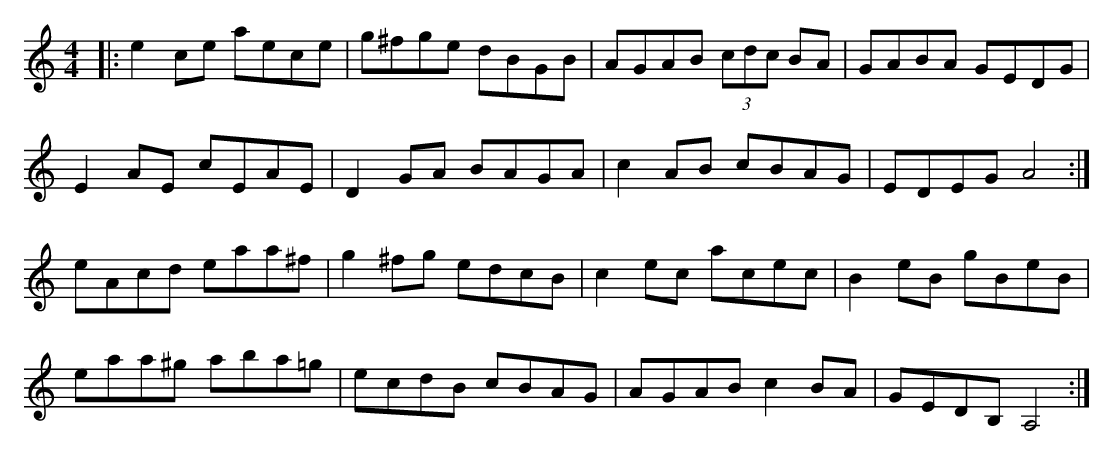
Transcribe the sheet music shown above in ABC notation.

X:1
M:4/4
K:Amin
|:e2 ce aece|g^fge dBGB|AGAB (3cdc BA|GABA GEDG|
E2 AE cEAE|D2 GA BAGA|c2 AB cBAG|EDEG A4:|
eAcd eaa^f|g2^fg edcB|c2 ec acec|B2 eB gBeB|
eaa^g aba=g|ecdB cBAG|AGAB c2 BA|GEDB, A,4:|
